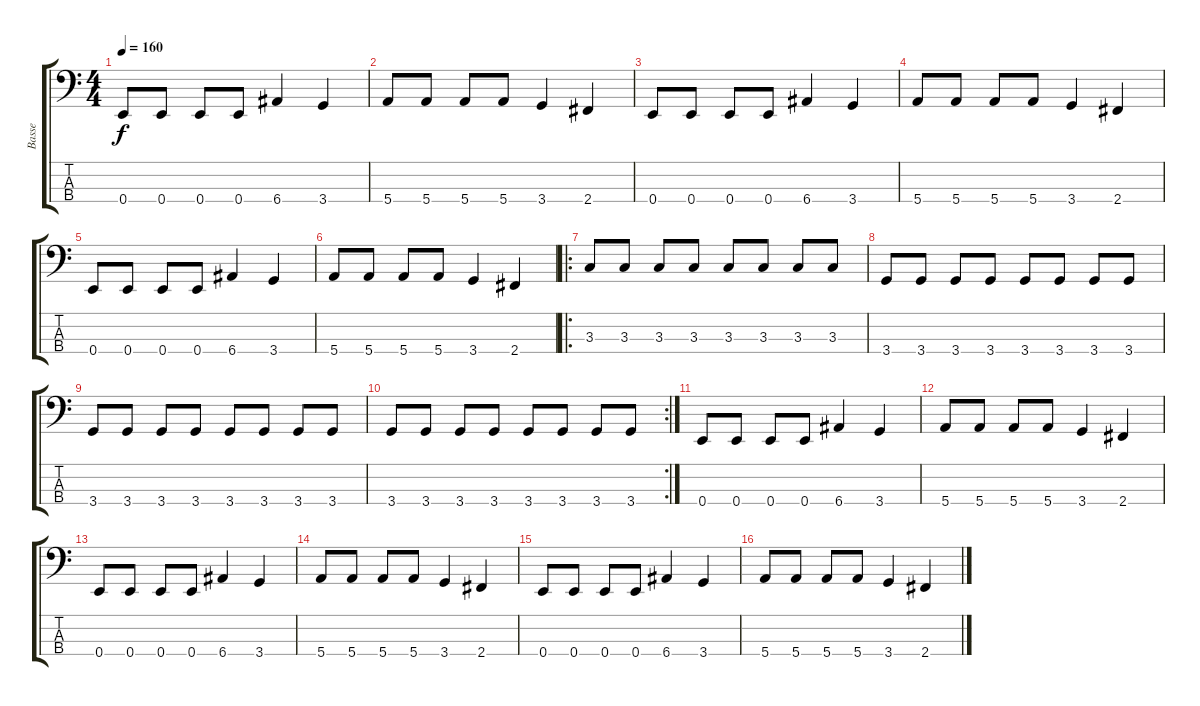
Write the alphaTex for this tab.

\track ("Basse" "Basse") {instrument electricbassfinger}
\staff {score tabs}
\tuning (G2 D2 A1 E1) {hide}
\ts (4 4)
\tempo 160
\clef f4
\ks c
0.4.8{dy f} 0.4.8 0.4.8 0.4.8 6.4.4 3.4.4 |
5.4.8 5.4.8 5.4.8 5.4.8 3.4.4 2.4.4 |
0.4.8 0.4.8 0.4.8 0.4.8 6.4.4 3.4.4 |
5.4.8 5.4.8 5.4.8 5.4.8 3.4.4 2.4.4 |
0.4.8 0.4.8 0.4.8 0.4.8 6.4.4 3.4.4 |
5.4.8 5.4.8 5.4.8 5.4.8 3.4.4 2.4.4 |
\ro
3.3.8 3.3.8 3.3.8 3.3.8 3.3.8 3.3.8 3.3.8 3.3.8 |
3.4.8 3.4.8 3.4.8 3.4.8 3.4.8 3.4.8 3.4.8 3.4.8 |
3.4.8 3.4.8 3.4.8 3.4.8 3.4.8 3.4.8 3.4.8 3.4.8 |
\rc 2
3.4.8 3.4.8 3.4.8 3.4.8 3.4.8 3.4.8 3.4.8 3.4.8 |
0.4.8 0.4.8 0.4.8 0.4.8 6.4.4 3.4.4 |
5.4.8 5.4.8 5.4.8 5.4.8 3.4.4 2.4.4 |
0.4.8 0.4.8 0.4.8 0.4.8 6.4.4 3.4.4 |
5.4.8 5.4.8 5.4.8 5.4.8 3.4.4 2.4.4 |
0.4.8 0.4.8 0.4.8 0.4.8 6.4.4 3.4.4 |
5.4.8 5.4.8 5.4.8 5.4.8 3.4.4 2.4.4
